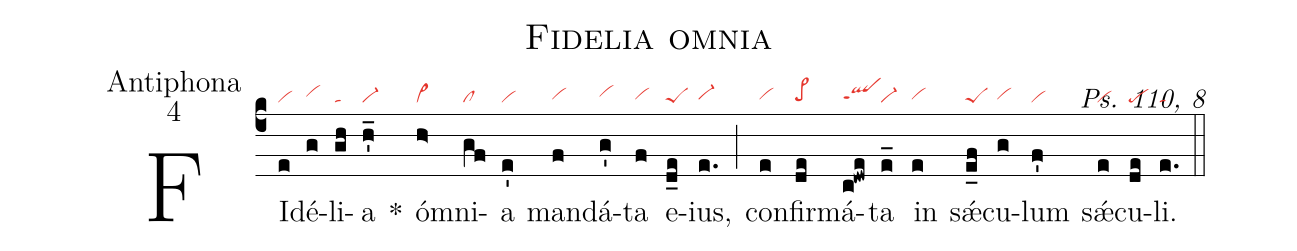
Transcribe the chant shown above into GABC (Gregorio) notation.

name:Fidelia omnia;
office-part:Antiphona;
mode:4;
commentary:Ps. 110, 8;
nabc-lines:1;
%%
(c4)
FI(e|vi)dé(g|vihh)li(gh|ta)a(h'_|vi-) *()
óm(h>|vi>)ni(gf|cl)a(e'|vi) man(f|vihg)dá(g'|vihh)ta(f|vihg) e(d_e|peS)ius,(e.|vi-hg) (;)
con(e|vihg)fir(de|pe>hg)má(c!dwe|qlhgppt1)ta(e_|vi-) in(e|vihg) sǽ(e_f|peS)cu(g|vihg)lum(f'|vi) sǽ(e|vi)cu(de|pe)li.(e.|ta) (::)
